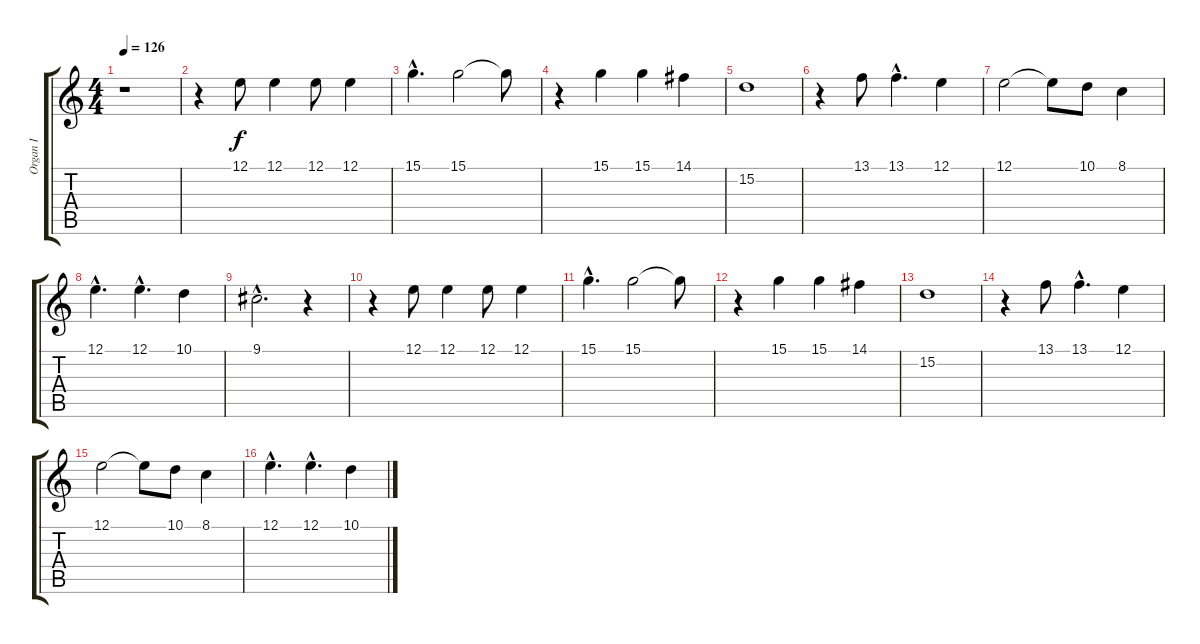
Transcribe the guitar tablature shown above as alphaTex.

\track ("Organ I" "Organ I") {instrument churchorgan}
\staff {score tabs}
\tuning (E4 B3 G3 D3 A2 E2) {hide}
\ts (4 4)
\tempo 126
\clef g2
\ks c
r.1{dy f} |
r.4 12.1.8 12.1.4 12.1.8 12.1.4 |
15.1{hac}.4{d} 15.1.2 15.1{t}.8 |
r.4 15.1.4 15.1.4 14.1.4 |
15.2.1 |
r.4 13.1.8 13.1{hac}.4{d} 12.1.4 |
12.1.2 12.1{t}.8 10.1.8 8.1.4 |
12.1{hac}.4{d} 12.1{hac}.4{d} 10.1.4 |
9.1{hac}.2{d} r.4 |
r.4 12.1.8 12.1.4 12.1.8 12.1.4 |
15.1{hac}.4{d} 15.1.2 15.1{t}.8 |
r.4 15.1.4 15.1.4 14.1.4 |
15.2.1 |
r.4 13.1.8 13.1{hac}.4{d} 12.1.4 |
12.1.2 12.1{t}.8 10.1.8 8.1.4 |
12.1{hac}.4{d} 12.1{hac}.4{d} 10.1.4
